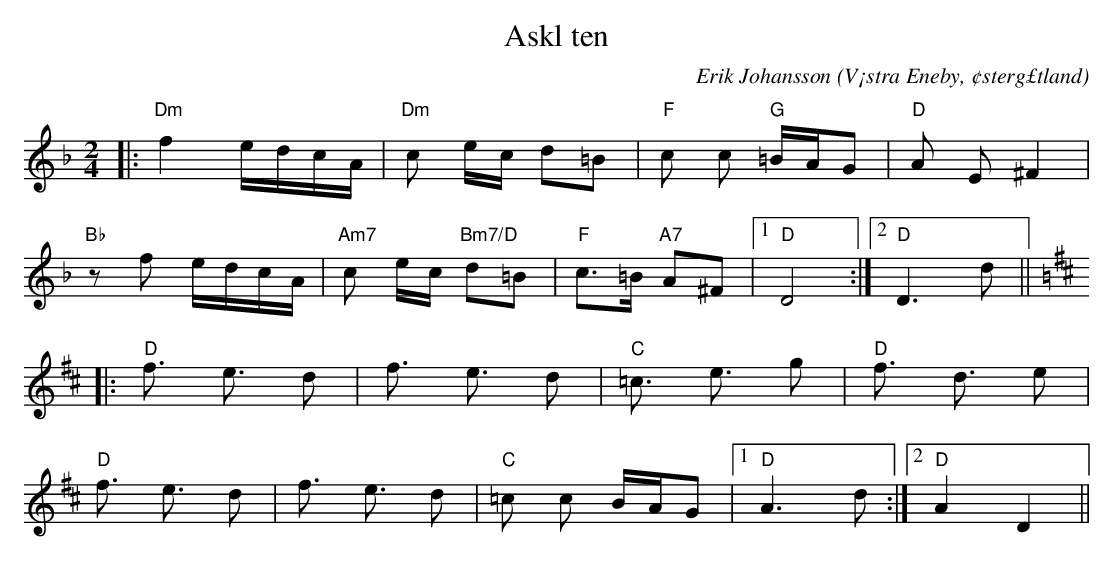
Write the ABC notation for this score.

X:1
T:Askl ten
C:Erik Johansson
O:V¡stra Eneby, ¢sterg£tland
Q:90
M:2/4
L:1/8
K:Dm
|:"Dm"f2 e/d/c/A/ |"Dm"c e/c/ d=B| "F" c c "G" =B/A/G | "D" A E ^F2 |
"Bb" zf e/d/c/A/ |"Am7"c e/c/ "Bm7/D"d=B| "F" c>=B  "A7" A^F |1 "D" D4 :|2 "D" D3d ||
K:D
|:"D" f3/2 e3/2 d |f3/2 e3/2 d| "C" =c3/2 e3/2 g| "D" f3/2 d3/2 e |
"D" f3/2 e3/2 d |f3/2 e3/2 d| "C"=c c  B/A/G  |1 "D" A3  d:|2 "D" A2 D2||
